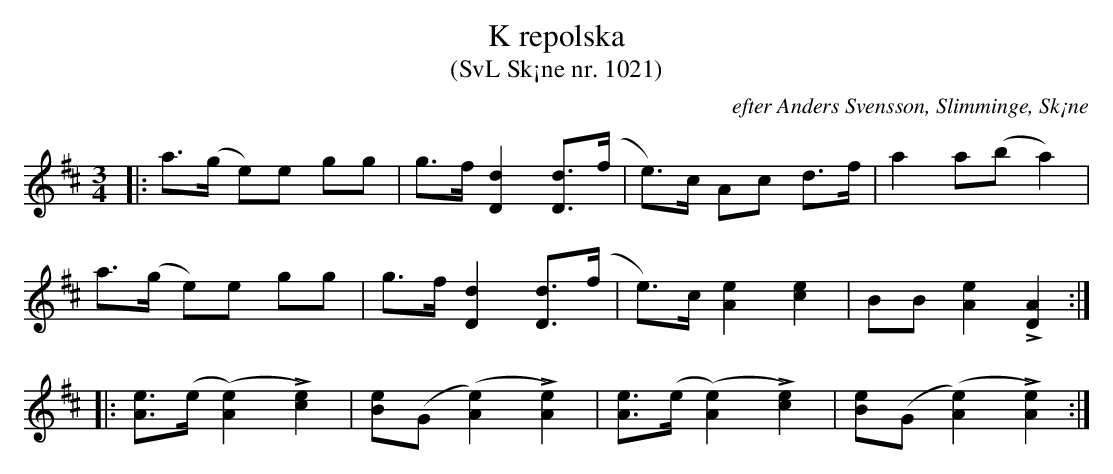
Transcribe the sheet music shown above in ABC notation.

X:1
T:K repolska
T:(SvL Sk¡ne nr. 1021)
O:efter Anders Svensson, Slimminge, Sk¡ne
M:3/4
L:1/8
K:D
|: a>(g e)e gg | g>f [d2D2] [dD]>(f | e)>c Ac d>f | a2 a(b a2) |
a>(g e)e gg | g>f [d2D2] [dD]>(f | e)>c [A2e2] [c2e2] | BB [e2A2] L[A2D2] :|
|: [eA]>(e ([e2A2]) L[e2c2]) | [eB](G ([e2A2]) L[e2A2]) | [eA]>(e ([e2A2]) L[e2c2]) | [eB](G ([e2A2]) L[e2A2]) :|
